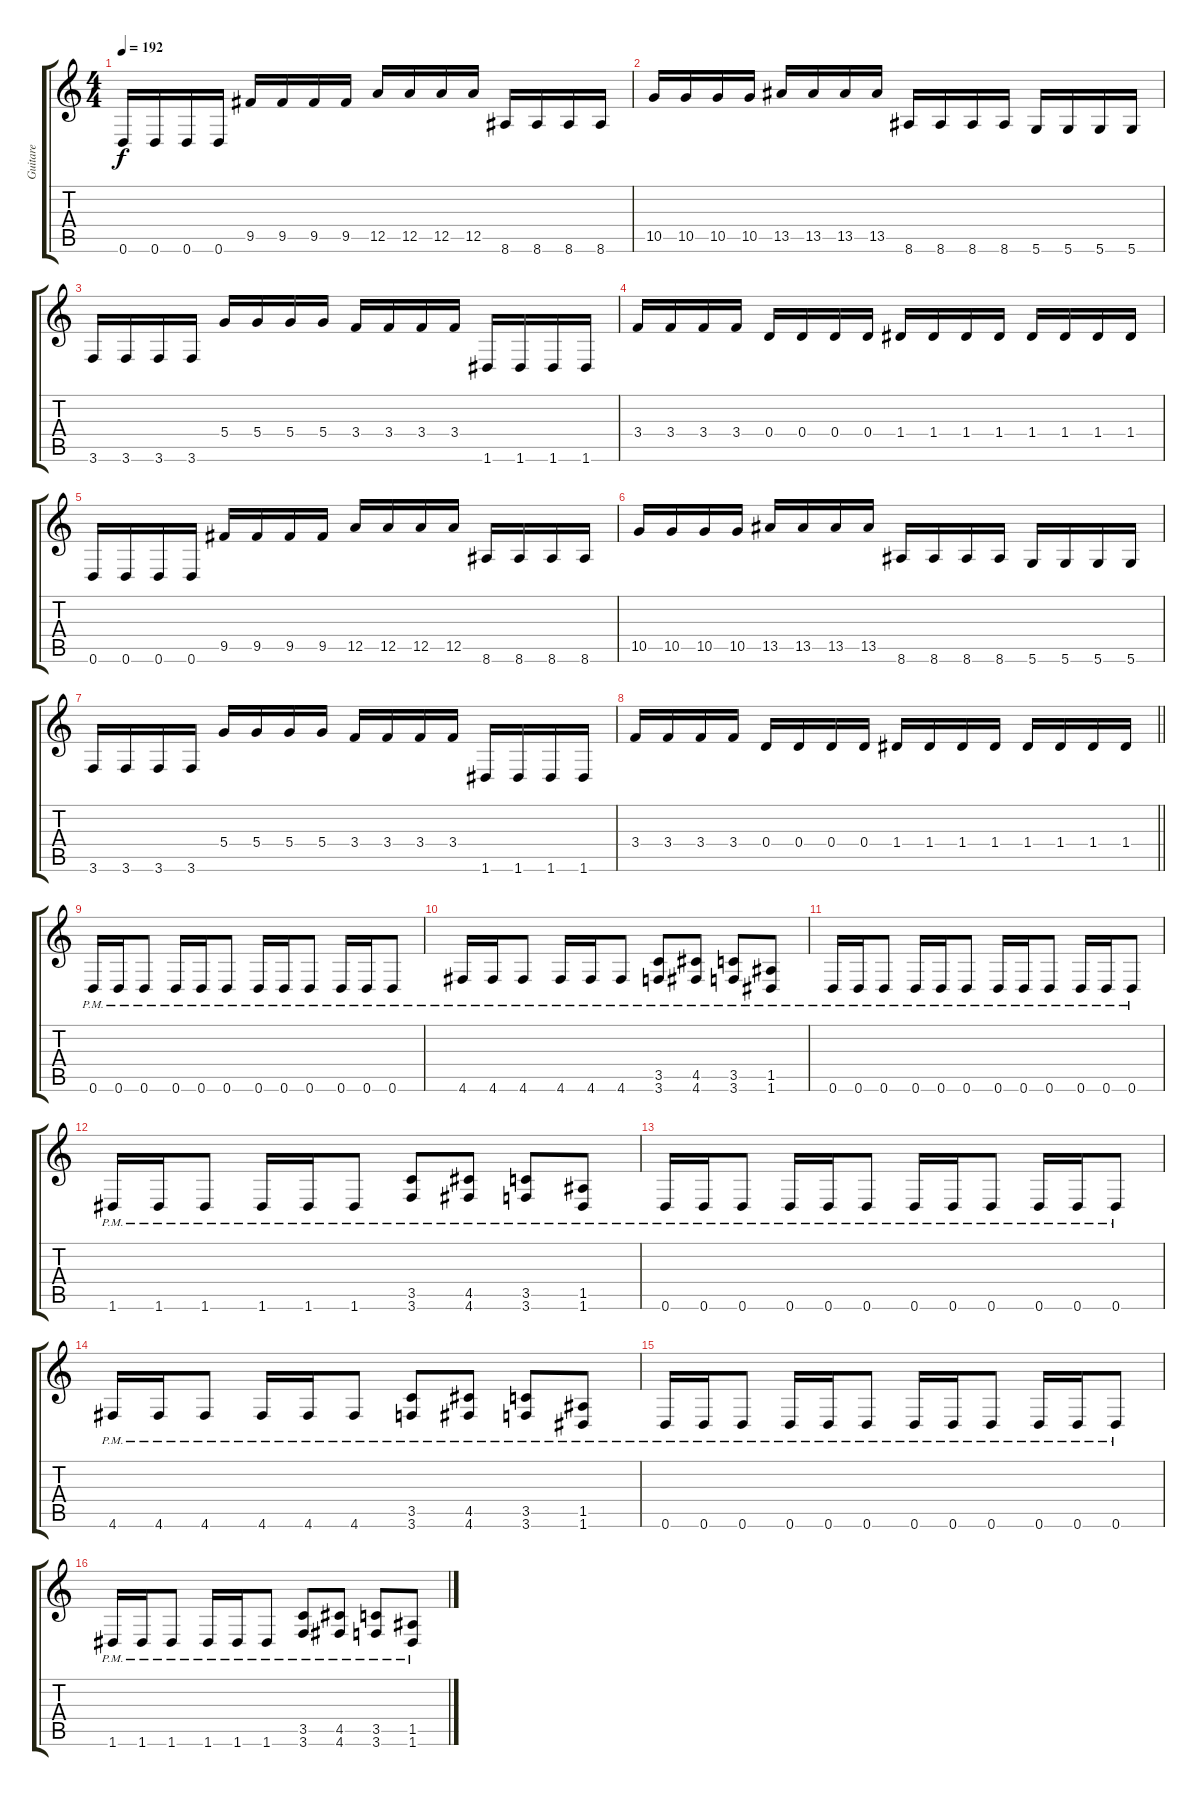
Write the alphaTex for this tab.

\track ("Guitare" "Guitare") {instrument overdrivenguitar}
\staff {score tabs}
\tuning (E4 B3 G3 D3 A2 D2) {hide}
\ts (4 4)
\tempo 192
\clef g2
\ks c
0.6.16{dy f} 0.6.16 0.6.16 0.6.16 9.5.16 9.5.16 9.5.16 9.5.16 12.5.16 12.5.16 12.5.16 12.5.16 8.6.16 8.6.16 8.6.16 8.6.16 |
10.5.16 10.5.16 10.5.16 10.5.16 13.5.16 13.5.16 13.5.16 13.5.16 8.6.16 8.6.16 8.6.16 8.6.16 5.6.16 5.6.16 5.6.16 5.6.16 |
3.6.16 3.6.16 3.6.16 3.6.16 5.4.16 5.4.16 5.4.16 5.4.16 3.4.16 3.4.16 3.4.16 3.4.16 1.6.16 1.6.16 1.6.16 1.6.16 |
3.4.16 3.4.16 3.4.16 3.4.16 0.4.16 0.4.16 0.4.16 0.4.16 1.4.16 1.4.16 1.4.16 1.4.16 1.4.16 1.4.16 1.4.16 1.4.16 |
0.6.16 0.6.16 0.6.16 0.6.16 9.5.16 9.5.16 9.5.16 9.5.16 12.5.16 12.5.16 12.5.16 12.5.16 8.6.16 8.6.16 8.6.16 8.6.16 |
10.5.16 10.5.16 10.5.16 10.5.16 13.5.16 13.5.16 13.5.16 13.5.16 8.6.16 8.6.16 8.6.16 8.6.16 5.6.16 5.6.16 5.6.16 5.6.16 |
3.6.16 3.6.16 3.6.16 3.6.16 5.4.16 5.4.16 5.4.16 5.4.16 3.4.16 3.4.16 3.4.16 3.4.16 1.6.16 1.6.16 1.6.16 1.6.16 |
\barLineRight lightlight
3.4.16 3.4.16 3.4.16 3.4.16 0.4.16 0.4.16 0.4.16 0.4.16 1.4.16 1.4.16 1.4.16 1.4.16 1.4.16 1.4.16 1.4.16 1.4.16 |
\section ("" "")
0.6{pm}.16 0.6{pm}.16 0.6{pm}.8 0.6{pm}.16 0.6{pm}.16 0.6{pm}.8 0.6{pm}.16 0.6{pm}.16 0.6{pm}.8 0.6{pm}.16 0.6{pm}.16 0.6{pm}.8 |
4.6{pm}.16 4.6{pm}.16 4.6{pm}.8 4.6{pm}.16 4.6{pm}.16 4.6{pm}.8 (3.5{pm} 3.6{pm}).8 (4.5{pm} 4.6{pm}).8 (3.5{pm} 3.6{pm}).8 (1.5{pm} 1.6{pm}).8 |
0.6{pm}.16 0.6{pm}.16 0.6{pm}.8 0.6{pm}.16 0.6{pm}.16 0.6{pm}.8 0.6{pm}.16 0.6{pm}.16 0.6{pm}.8 0.6{pm}.16 0.6{pm}.16 0.6{pm}.8 |
1.6{pm}.16 1.6{pm}.16 1.6{pm}.8 1.6{pm}.16 1.6{pm}.16 1.6{pm}.8 (3.5{pm} 3.6{pm}).8 (4.5{pm} 4.6{pm}).8 (3.5{pm} 3.6{pm}).8 (1.5{pm} 1.6{pm}).8 |
0.6{pm}.16 0.6{pm}.16 0.6{pm}.8 0.6{pm}.16 0.6{pm}.16 0.6{pm}.8 0.6{pm}.16 0.6{pm}.16 0.6{pm}.8 0.6{pm}.16 0.6{pm}.16 0.6{pm}.8 |
4.6{pm}.16 4.6{pm}.16 4.6{pm}.8 4.6{pm}.16 4.6{pm}.16 4.6{pm}.8 (3.5{pm} 3.6{pm}).8 (4.5{pm} 4.6{pm}).8 (3.5{pm} 3.6{pm}).8 (1.5{pm} 1.6{pm}).8 |
0.6{pm}.16 0.6{pm}.16 0.6{pm}.8 0.6{pm}.16 0.6{pm}.16 0.6{pm}.8 0.6{pm}.16 0.6{pm}.16 0.6{pm}.8 0.6{pm}.16 0.6{pm}.16 0.6{pm}.8 |
1.6{pm}.16 1.6{pm}.16 1.6{pm}.8 1.6{pm}.16 1.6{pm}.16 1.6{pm}.8 (3.5{pm} 3.6{pm}).8 (4.5{pm} 4.6{pm}).8 (3.5{pm} 3.6{pm}).8 (1.5{pm} 1.6{pm}).8
